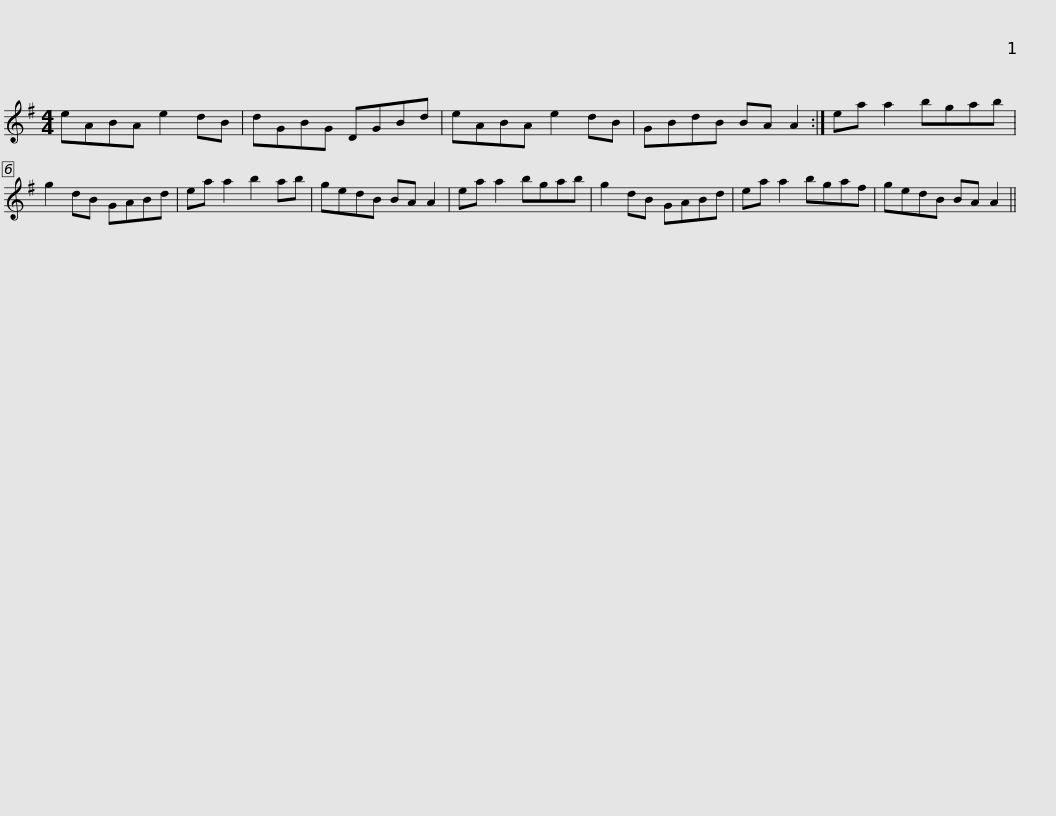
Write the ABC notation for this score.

X:1
L:1/8
M:4/4
I:linebreak $
K:G
V:1 treble
V:1
 eABA e2 dB | dGBG DGBd | eABA e2 dB | GBdB BA A2 :| ea a2 bgab | %5
 g2 dB GABd |$ ea a2 b2 ab | gedB BA A2 | ea a2 bgab | g2 dB GABd | %10
 ea a2 bgaf | gedB BA A2 || %12
